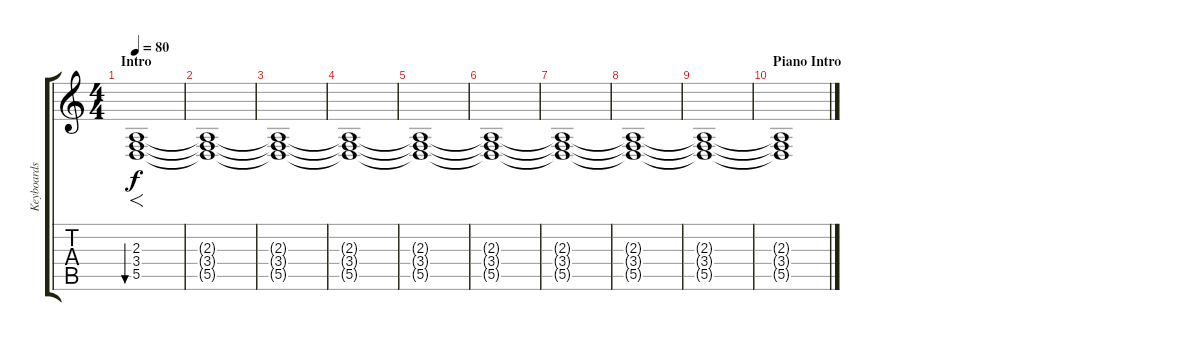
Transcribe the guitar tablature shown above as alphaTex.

\track ("Keyboards" "Keyboards") {instrument reedorgan}
\staff {score tabs}
\tuning (E4 B3 G3 D3 A2 E2) {hide}
\ts (4 4)
\section ("" "Intro")
\tempo 80
\clef g2
\ks c
(2.3 3.4 5.5).1{f bu 480 dy f instrument reedorgan} |
(2.3{t} 3.4{t} 5.5{t}).1 |
(2.3{t} 3.4{t} 5.5{t}).1 |
(2.3{t} 3.4{t} 5.5{t}).1 |
(2.3{t} 3.4{t} 5.5{t}).1 |
(2.3{t} 3.4{t} 5.5{t}).1 |
(2.3{t} 3.4{t} 5.5{t}).1 |
(2.3{t} 3.4{t} 5.5{t}).1 |
(2.3{t} 3.4{t} 5.5{t}).1 |
\section ("" "Piano Intro")
(2.3{t} 3.4{t} 5.5{t}).1
